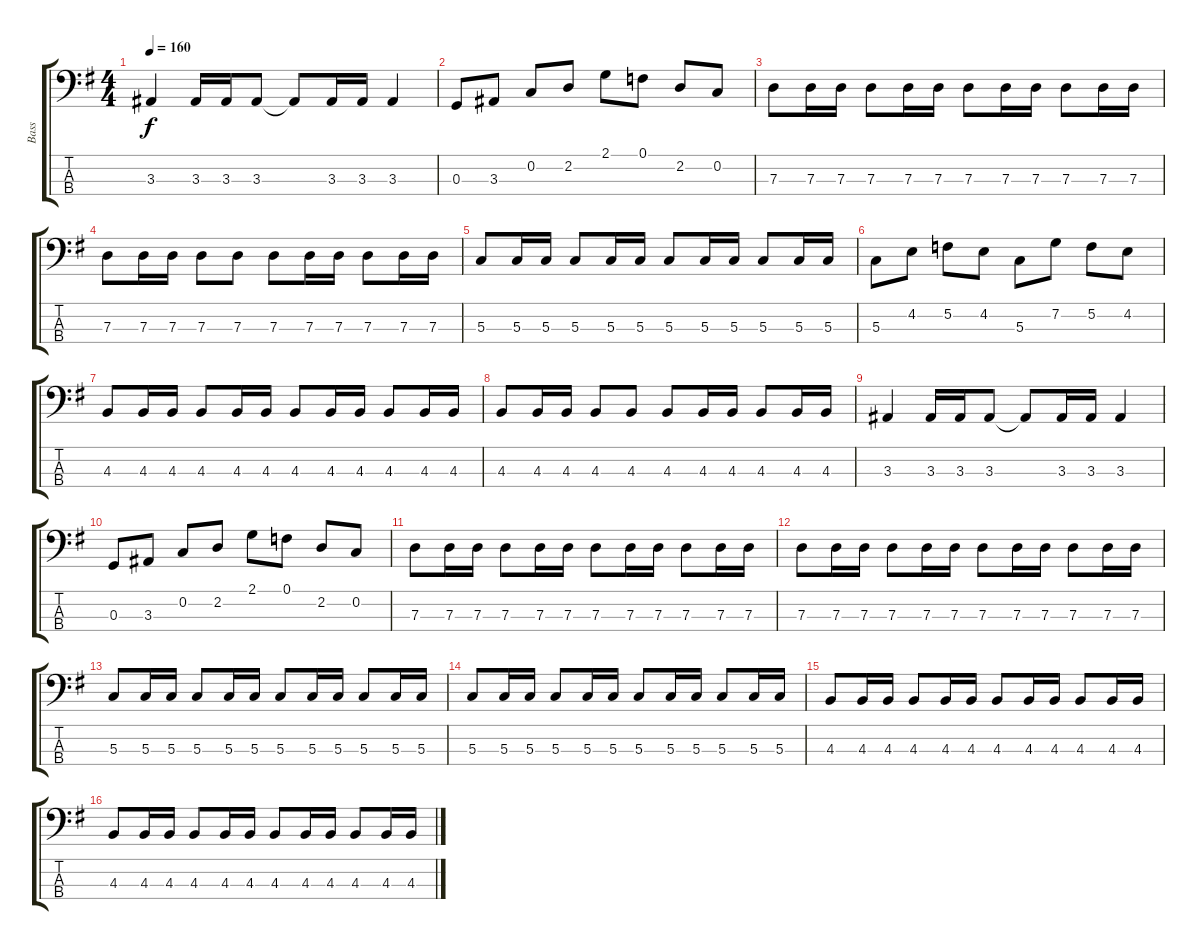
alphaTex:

\track ("Bass" "Bass") {instrument electricbassfinger}
\staff {score tabs}
\tuning (F2 C2 G1 D1) {hide}
\ts (4 4)
\tempo 160
\clef f4
\ks g
3.3.4{dy f} 3.3.16 3.3.16 3.3.8 3.3{t}.8 3.3.16 3.3.16 3.3.4 |
0.3.8 3.3.8 0.2.8 2.2.8 2.1.8 0.1.8 2.2.8 0.2.8 |
7.3.8 7.3.16 7.3.16 7.3.8 7.3.16 7.3.16 7.3.8 7.3.16 7.3.16 7.3.8 7.3.16 7.3.16 |
7.3.8 7.3.16 7.3.16 7.3.8 7.3.8 7.3.8 7.3.16 7.3.16 7.3.8 7.3.16 7.3.16 |
5.3.8 5.3.16 5.3.16 5.3.8 5.3.16 5.3.16 5.3.8 5.3.16 5.3.16 5.3.8 5.3.16 5.3.16 |
5.3.8 4.2.8 5.2.8 4.2.8 5.3.8 7.2.8 5.2.8 4.2.8 |
4.3.8 4.3.16 4.3.16 4.3.8 4.3.16 4.3.16 4.3.8 4.3.16 4.3.16 4.3.8 4.3.16 4.3.16 |
4.3.8 4.3.16 4.3.16 4.3.8 4.3.8 4.3.8 4.3.16 4.3.16 4.3.8 4.3.16 4.3.16 |
3.3.4 3.3.16 3.3.16 3.3.8 3.3{t}.8 3.3.16 3.3.16 3.3.4 |
0.3.8 3.3.8 0.2.8 2.2.8 2.1.8 0.1.8 2.2.8 0.2.8 |
7.3.8 7.3.16 7.3.16 7.3.8 7.3.16 7.3.16 7.3.8 7.3.16 7.3.16 7.3.8 7.3.16 7.3.16 |
7.3.8 7.3.16 7.3.16 7.3.8 7.3.16 7.3.16 7.3.8 7.3.16 7.3.16 7.3.8 7.3.16 7.3.16 |
5.3.8 5.3.16 5.3.16 5.3.8 5.3.16 5.3.16 5.3.8 5.3.16 5.3.16 5.3.8 5.3.16 5.3.16 |
5.3.8 5.3.16 5.3.16 5.3.8 5.3.16 5.3.16 5.3.8 5.3.16 5.3.16 5.3.8 5.3.16 5.3.16 |
4.3.8 4.3.16 4.3.16 4.3.8 4.3.16 4.3.16 4.3.8 4.3.16 4.3.16 4.3.8 4.3.16 4.3.16 |
4.3.8 4.3.16 4.3.16 4.3.8 4.3.16 4.3.16 4.3.8 4.3.16 4.3.16 4.3.8 4.3.16 4.3.16
